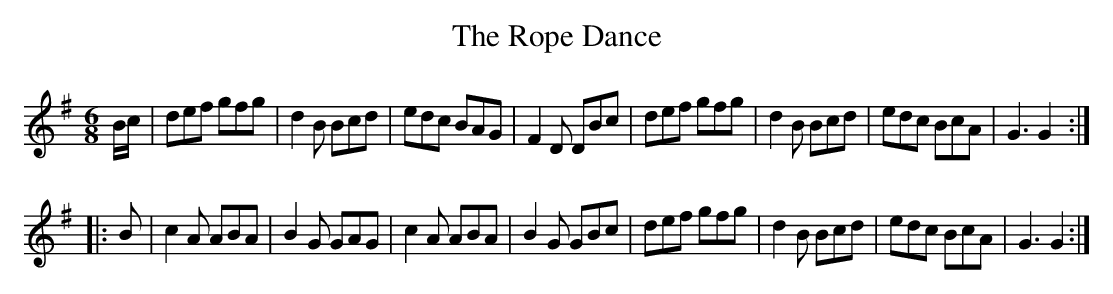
X:1
T:Rope Dance, The
M:6/8
K:G
B/c/|\
def gfg| d2B Bcd| edc BAG| F2D DBc|\
def gfg| d2B Bcd| edc BcA| G3 G2::
B|\
c2A ABA| B2G GAG| c2A ABA| B2G GBc|\
def gfg| d2B Bcd| edc BcA| G3 G2:|
